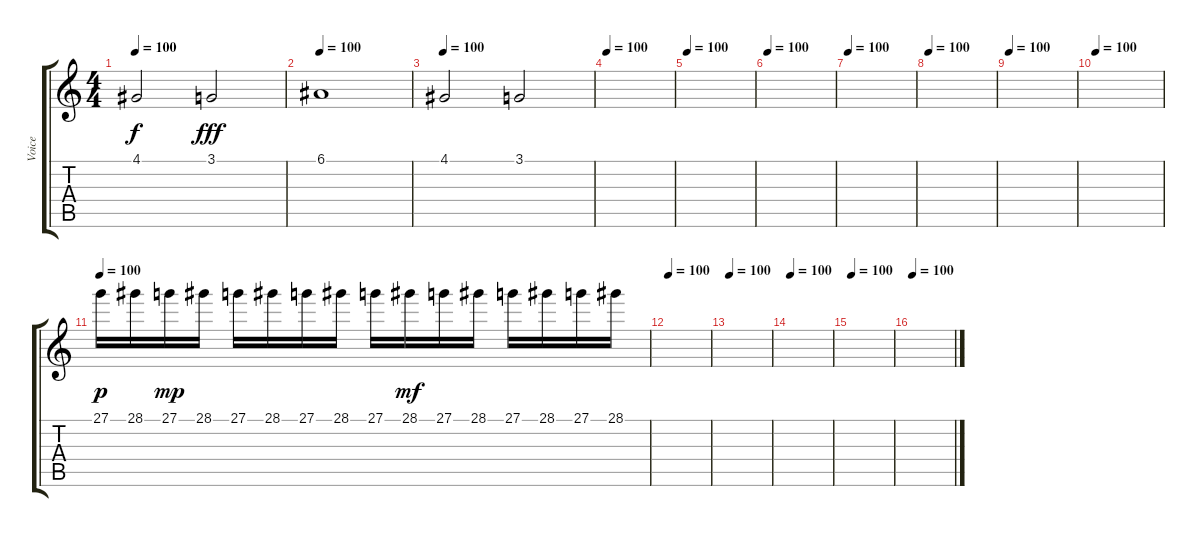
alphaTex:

\track ("Voice" "Voice") {instrument lead6voice}
\staff {score tabs}
\tuning (E4 B3 G3 D3 A2 E2) {hide}
\ts (4 4)
\tempo 100
\clef g2
\ks c
4.1{t}.2{dy f} 3.1.2{dy fff} |
\tempo 100
6.1.1 |
\tempo 100
4.1.2 3.1.2 |
\tempo 100
|
\tempo 100
|
\tempo 100
|
\tempo 100
|
\tempo 100
|
\tempo 100
|
\tempo 100
|
\tempo 100
27.1.16{dy p} 28.1.16 27.1.16{dy mp} 28.1.16 27.1.16 28.1.16 27.1.16 28.1.16 27.1.16 28.1.16{dy mf} 27.1.16 28.1.16 27.1.16 28.1.16 27.1.16 28.1.16 |
\tempo 100
|
\tempo 100
|
\tempo 100
|
\tempo 100
|
\tempo 100
